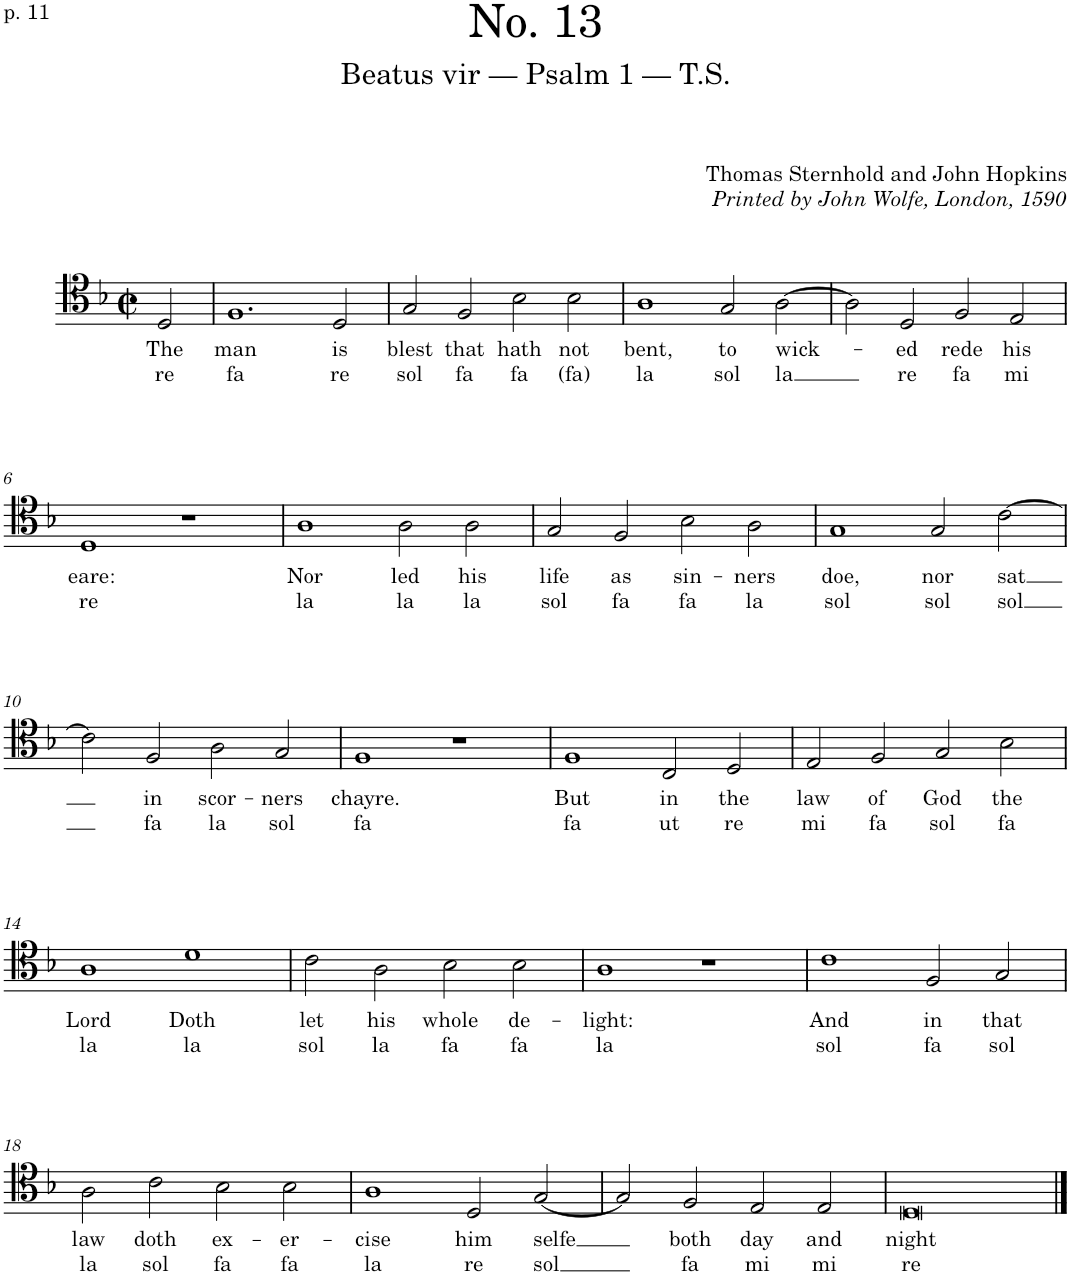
**kern	**text	**text
*part1	*part1	*part1
*staff1	*staff1	*staff1
*I"Voice	*	*
*I'Vo.	*	*
*clefC4	*	*
*k[b-]	*	*
*M4/2	*	*
*met(c|)	*	*
=1	=1	=1
!	!LO:LY:b	!LO:LY:b
2D/	The	re
=2	=2	=2
!	!LO:LY:b	!LO:LY:b
1.F	man	fa
!	!LO:LY:b	!LO:LY:b
2D/	is	re
=3	=3	=3
!	!LO:LY:b	!LO:LY:b
2G/	blest	sol
!	!LO:LY:b	!LO:LY:b
2F/	that	fa
!	!LO:LY:b	!LO:LY:b
2B-\	hath	fa
!	!LO:LY:b	!LO:LY:b
2B-\	not	(fa)
=4	=4	=4
!	!LO:LY:b	!LO:LY:b
1A	bent,	la
!	!LO:LY:b	!LO:LY:b
2G/	to	sol
!	!LO:LY:b	!LO:LY:b
[2A\	wick-	la
=5	=5	=5
2A\]	.	.
!	!LO:LY:b	!LO:LY:b
2D/	-ed	re
!	!LO:LY:b	!LO:LY:b
2F/	rede	fa
!	!LO:LY:b	!LO:LY:b
2E/	his	mi
!!LO:LB:g=z
=6	=6	=6
!	!LO:LY:b	!LO:LY:b
1D	eare:	re
1r	.	.
=7	=7	=7
!	!LO:LY:b	!LO:LY:b
1A	Nor	la
!	!LO:LY:b	!LO:LY:b
2A\	led	la
!	!LO:LY:b	!LO:LY:b
2A\	his	la
=8	=8	=8
!	!LO:LY:b	!LO:LY:b
2G/	life	sol
!	!LO:LY:b	!LO:LY:b
2F/	as	fa
!	!LO:LY:b	!LO:LY:b
2B-\	sin-	fa
!	!LO:LY:b	!LO:LY:b
2A\	-ners	la
=9	=9	=9
!	!LO:LY:b	!LO:LY:b
1G	doe,	sol
!	!LO:LY:b	!LO:LY:b
2G/	nor	sol
!	!LO:LY:b	!LO:LY:b
[2c\	sat	sol
!!LO:LB:g=z
=10	=10	=10
2c\]	.	.
!	!LO:LY:b	!LO:LY:b
2F/	in	fa
!	!LO:LY:b	!LO:LY:b
2A\	scor-	la
!	!LO:LY:b	!LO:LY:b
2G/	-ners	sol
=11	=11	=11
!	!LO:LY:b	!LO:LY:b
1F	chayre.	fa
1r	.	.
=12	=12	=12
!	!LO:LY:b	!LO:LY:b
1F	But	fa
!	!LO:LY:b	!LO:LY:b
2C/	in	ut
!	!LO:LY:b	!LO:LY:b
2D/	the	re
=13	=13	=13
!	!LO:LY:b	!LO:LY:b
2E/	law	mi
!	!LO:LY:b	!LO:LY:b
2F/	of	fa
!	!LO:LY:b	!LO:LY:b
2G/	God	sol
!	!LO:LY:b	!LO:LY:b
2B-\	the	fa
!!LO:LB:g=z
=14	=14	=14
!	!LO:LY:b	!LO:LY:b
1A	Lord	la
!	!LO:LY:b	!LO:LY:b
1d	Doth	la
=15	=15	=15
!	!LO:LY:b	!LO:LY:b
2c\	let	sol
!	!LO:LY:b	!LO:LY:b
2A\	his	la
!	!LO:LY:b	!LO:LY:b
2B-\	whole	fa
!	!LO:LY:b	!LO:LY:b
2B-\	de-	fa
=16	=16	=16
!	!LO:LY:b	!LO:LY:b
1A	-light:	la
1r	.	.
=17	=17	=17
!	!LO:LY:b	!LO:LY:b
1c	And	sol
!	!LO:LY:b	!LO:LY:b
2F/	in	fa
!	!LO:LY:b	!LO:LY:b
2G/	that	sol
!!LO:LB:g=z
=18	=18	=18
!	!LO:LY:b	!LO:LY:b
2A\	law	la
!	!LO:LY:b	!LO:LY:b
2c\	doth	sol
!	!LO:LY:b	!LO:LY:b
2B-\	ex-	fa
!	!LO:LY:b	!LO:LY:b
2B-\	-er-	fa
=19	=19	=19
!	!LO:LY:b	!LO:LY:b
1A	-cise	la
!	!LO:LY:b	!LO:LY:b
2D/	him	re
!	!LO:LY:b	!LO:LY:b
[2G/	selfe	sol
=20	=20	=20
2G/]	.	.
!	!LO:LY:b	!LO:LY:b
2F/	both	fa
!	!LO:LY:b	!LO:LY:b
2E/	day	mi
!	!LO:LY:b	!LO:LY:b
2E/	and	mi
=21	=21	=21
!	!LO:LY:b	!LO:LY:b
0D	night	re
==	==	==
*-	*-	*-
